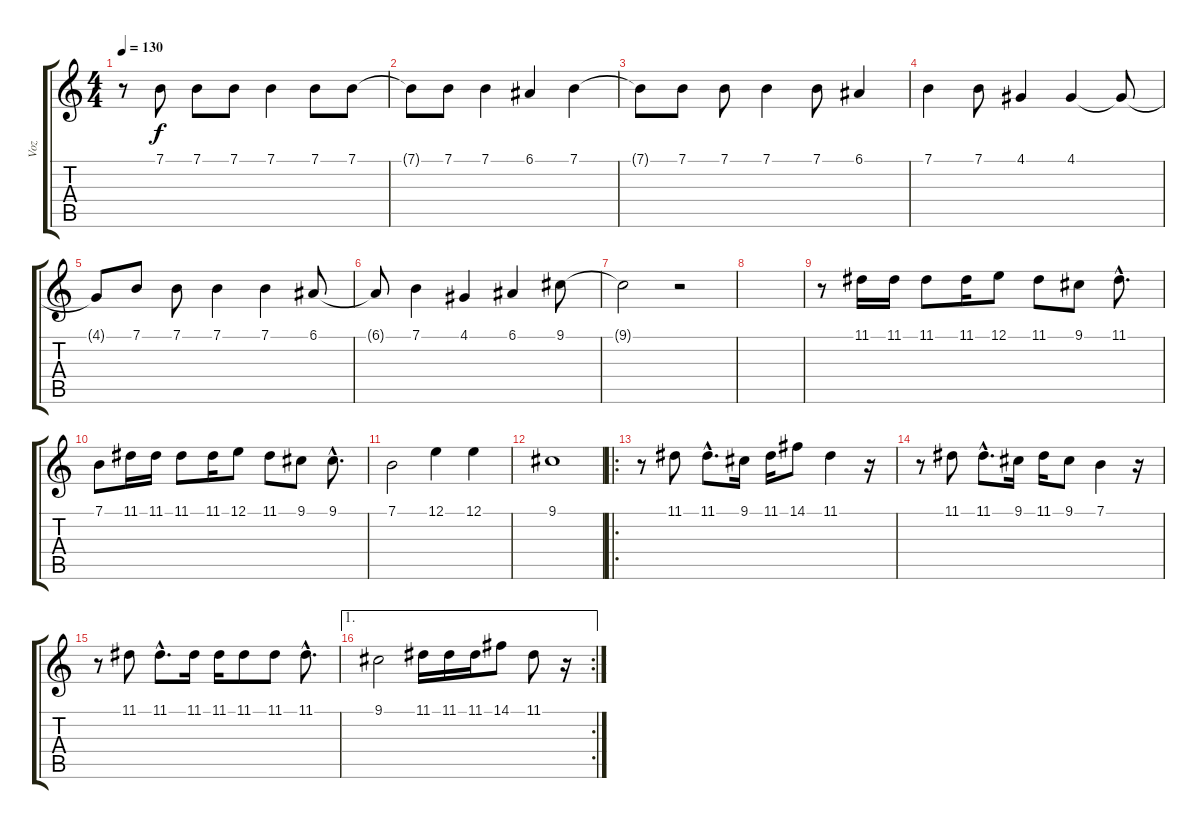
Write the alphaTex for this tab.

\track ("Voz" "Voz") {instrument clarinet}
\staff {score tabs}
\tuning (E4 B3 G3 D3 A2 E2) {hide}
\ts (4 4)
\tempo 130
\clef g2
\ks c
r.8{dy f instrument clarinet} 7.1.8 7.1.8 7.1.8 7.1.4 7.1.8 7.1.8 |
7.1{t}.8 7.1.8 7.1.4 6.1.4 7.1.4 |
7.1{t}.8 7.1.8 7.1.8 7.1.4 7.1.8 6.1.4 |
7.1.4 7.1.8 4.1.4 4.1.4 4.1{t}.8 |
4.1{t}.8 7.1.8 7.1.8 7.1.4 7.1.4 6.1.8 |
6.1{t}.8 7.1.4 4.1.4 6.1.4 9.1.8 |
9.1{t}.2 r.2 |
|
r.8 11.1.16 11.1.16 11.1.8 11.1.16 12.1.8 11.1.8 9.1.8 11.1{hac}.8{d} |
7.1.8 11.1.16 11.1.16 11.1.8 11.1.16 12.1.8 11.1.8 9.1.8 9.1{hac}.8{d} |
7.1.2 12.1.4 12.1.4 |
9.1.1 |
\ro
r.8 11.1.8 11.1{hac}.8{d} 9.1.16 11.1.16 14.1.8 11.1.4 r.16 |
r.8 11.1.8 11.1{hac}.8{d} 9.1.16 11.1.16 9.1.8 7.1.4 r.16 |
r.8 11.1.8 11.1{hac}.8{d} 11.1.16 11.1.16 11.1.8 11.1.8 11.1{hac}.8{d} |
\ae 1
\rc 2
9.1.2 11.1.16 11.1.16 11.1.16 14.1.8 11.1.8 r.16
